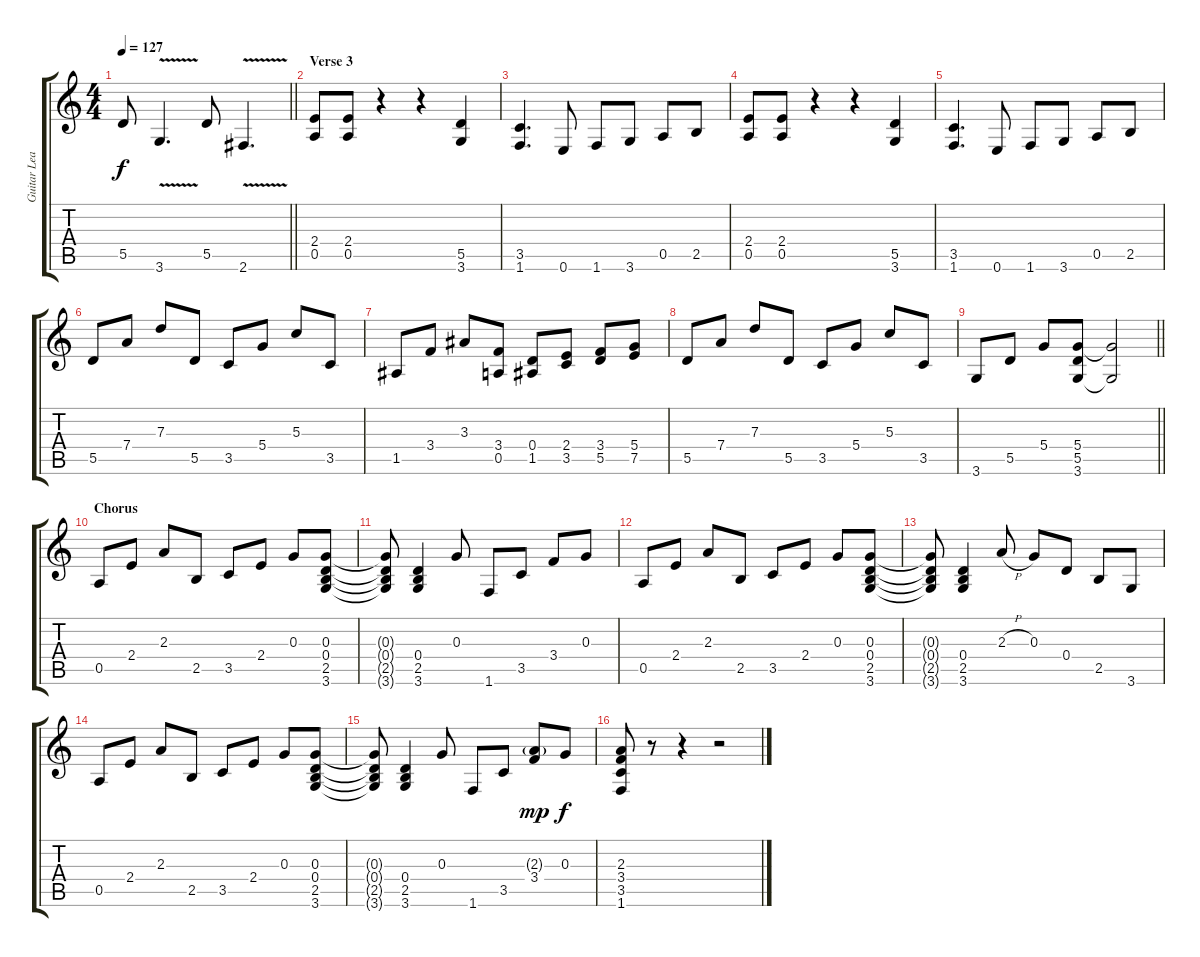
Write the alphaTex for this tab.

\track ("Guitar Leads" "Guitar Lea") {instrument distortionguitar}
\staff {score tabs}
\tuning (E4 B3 G3 D3 A2 E2) {hide}
\ts (4 4)
\tempo 127
\clef g2
\barLineRight lightlight
\ks c
5.5.8{dy f} 3.6{v}.4{d} 5.5.8 2.6{v}.4{d} |
\section ("" "Verse 3")
(2.4 0.5).8 (2.4 0.5).8 r.4 r.4 (5.5 3.6).4 |
(3.5 1.6).4{d} 0.6.8 1.6.8 3.6.8 0.5.8 2.5.8 |
(2.4 0.5).8 (2.4 0.5).8 r.4 r.4 (5.5 3.6).4 |
(3.5 1.6).4{d} 0.6.8 1.6.8 3.6.8 0.5.8 2.5.8 |
5.5.8 7.4.8 7.3.8 5.5.8 3.5.8 5.4.8 5.3.8 3.5.8 |
1.5.8 3.4.8 3.3.8 (3.4 0.5).8 (0.4 1.5).8 (2.4 3.5).8 (3.4 5.5).8 (5.4 7.5).8 |
5.5.8 7.4.8 7.3.8 5.5.8 3.5.8 5.4.8 5.3.8 3.5.8 |
\barLineRight lightlight
3.6.8 5.5.8 5.4.8 (5.4 5.5 3.6).8 (5.4{t} 3.6{t}).2 |
\section ("" "Chorus")
0.5.8 2.4.8 2.3.8 2.5.8 3.5.8 2.4.8 0.3.8 (0.3 0.4 2.5 3.6).8 |
(0.3{t} 0.4{t} 2.5{t} 3.6{t}).8 (0.4 2.5 3.6).4 0.3.8 1.6.8 3.5.8 3.4.8 0.3.8 |
0.5.8 2.4.8 2.3.8 2.5.8 3.5.8 2.4.8 0.3.8 (0.3 0.4 2.5 3.6).8 |
(0.3{t} 0.4{t} 2.5{t} 3.6{t}).8 (0.4 2.5 3.6).4 2.3{h}.8 0.3.8 0.4.8 2.5.8 3.6.8 |
0.5.8 2.4.8 2.3.8 2.5.8 3.5.8 2.4.8 0.3.8 (0.3 0.4 2.5 3.6).8 |
(0.3{t} 0.4{t} 2.5{t} 3.6{t}).8 (0.4 2.5 3.6).4 0.3.8 1.6.8 3.5.8 (2.3{g} 3.4).8{dy mp} 0.3.8{dy f} |
(2.3 3.4 3.5 1.6).8 r.8 r.4 r.2
